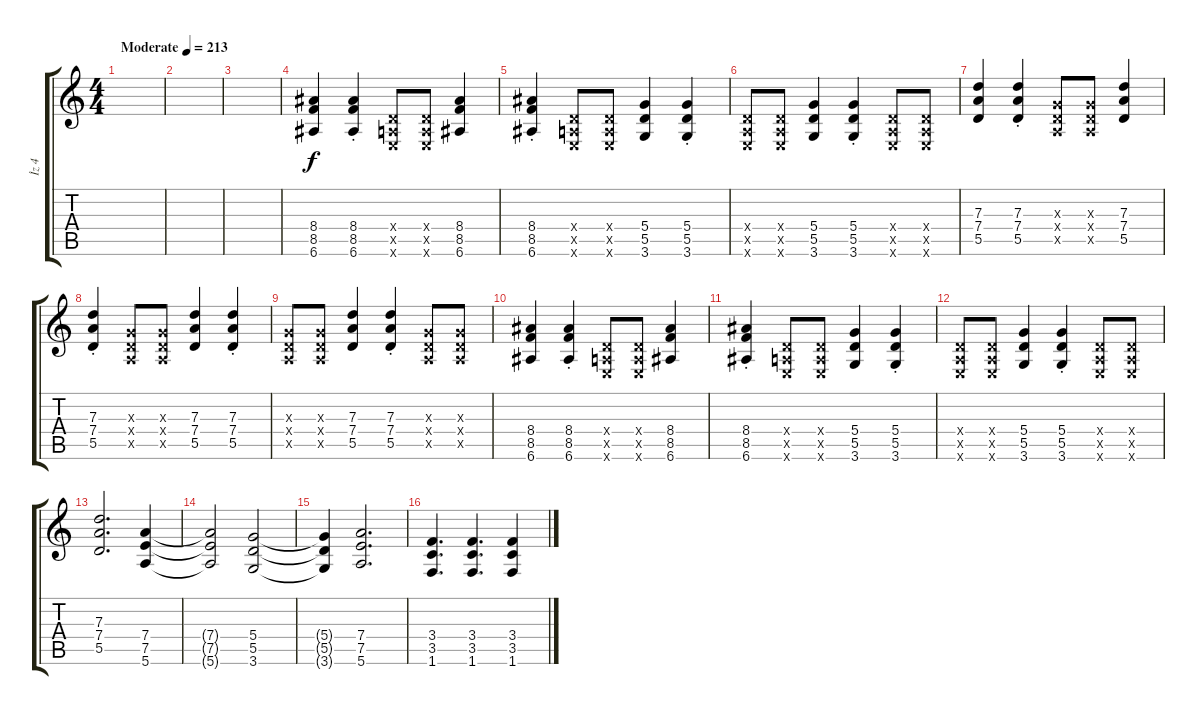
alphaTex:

\track ("İz 4" "İz 4") {instrument distortionguitar}
\staff {score tabs}
\tuning (E4 B3 G3 D3 A2 E2) {hide}
\ts (4 4)
\tempo (213 "Moderate")
\clef g2
\ks c
|
|
|
(8.4 8.5 6.6).4 (8.4{st} 8.5{st} 6.6{st}).4 (0.4{x} 0.5{x} 0.6{x}).8 (0.4{x} 0.5{x} 0.6{x}).8 (8.4 8.5 6.6).4 |
(8.4{st} 8.5{st} 6.6{st}).4 (0.4{x} 0.5{x} 0.6{x}).8 (0.4{x} 0.5{x} 0.6{x}).8 (5.4 5.5 3.6).4 (5.4{st} 5.5{st} 3.6{st}).4 |
(0.4{x} 0.5{x} 0.6{x}).8 (0.4{x} 0.5{x} 0.6{x}).8 (5.4 5.5 3.6).4 (5.4{st} 5.5{st} 3.6{st}).4 (0.4{x} 0.5{x} 0.6{x}).8 (0.4{x} 0.5{x} 0.6{x}).8 |
(7.3 7.4 5.5).4 (7.3{st} 7.4{st} 5.5{st}).4 (0.3{x} 0.4{x} 0.5{x}).8 (0.3{x} 0.4{x} 0.5{x}).8 (7.3 7.4 5.5).4 |
(7.3{st} 7.4{st} 5.5{st}).4 (0.3{x} 0.4{x} 0.5{x}).8 (0.3{x} 0.4{x} 0.5{x}).8 (7.3 7.4 5.5).4 (7.3{st} 7.4{st} 5.5{st}).4 |
(0.3{x} 0.4{x} 0.5{x}).8 (0.3{x} 0.4{x} 0.5{x}).8 (7.3 7.4 5.5).4 (7.3{st} 7.4{st} 5.5{st}).4 (0.3{x} 0.4{x} 0.5{x}).8 (0.3{x} 0.4{x} 0.5{x}).8 |
(8.4 8.5 6.6).4 (8.4{st} 8.5{st} 6.6{st}).4 (0.4{x} 0.5{x} 0.6{x}).8 (0.4{x} 0.5{x} 0.6{x}).8 (8.4 8.5 6.6).4 |
(8.4{st} 8.5{st} 6.6{st}).4 (0.4{x} 0.5{x} 0.6{x}).8 (0.4{x} 0.5{x} 0.6{x}).8 (5.4 5.5 3.6).4 (5.4{st} 5.5{st} 3.6).4 |
(0.4{x} 0.5{x} 0.6{x}).8 (0.4{x} 0.5{x} 0.6{x}).8 (5.4 5.5 3.6).4 (5.4{st} 5.5{st} 3.6{st}).4 (0.4{x} 0.5{x} 0.6{x}).8 (0.4{x} 0.5{x} 0.6{x}).8 |
(7.3 7.4 5.5).2{d} (7.4 7.5 5.6).4 |
(7.4{t} 7.5{t} 5.6{t}).2 (5.4 5.5 3.6).2 |
(5.4{t} 5.5{t} 3.6{t}).4 (7.4 7.5 5.6).2{d} |
(3.4 3.5 1.6).4{d} (3.4 3.5 1.6).4{d} (3.4 3.5 1.6).4
